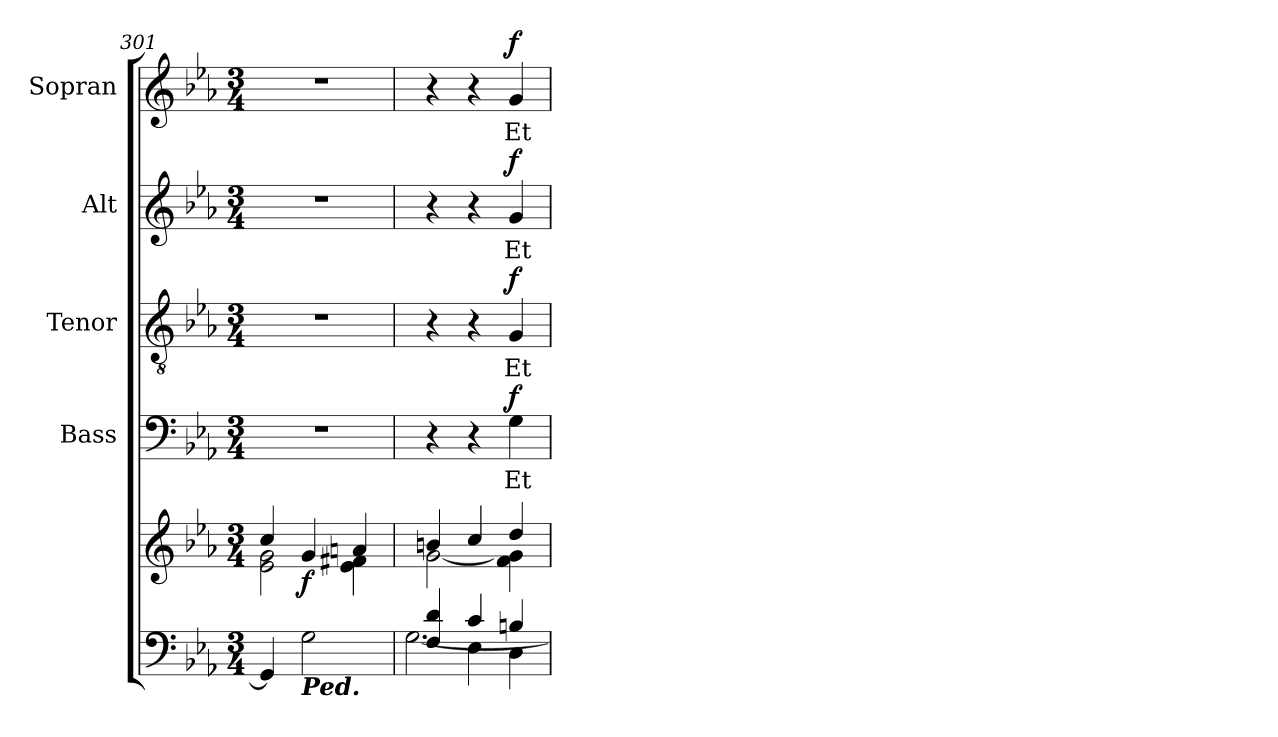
**kern	**kern	**dynam	**kern	**text	**dynam	**kern	**text	**dynam	**kern	**text	**dynam	**kern	**text	**dynam
*part5	*part5	*part5	*part4	*part4	*part4	*part3	*part3	*part3	*part2	*part2	*part2	*part1	*part1	*part1
*staff6	*staff5	*staff5/6	*staff4	*staff4	*staff4	*staff3	*staff3	*staff3	*staff2	*staff2	*staff2	*staff1	*staff1	*staff1
*	*	*	*I"Bass	*	*	*I"Tenor	*	*	*I"Alt	*	*	*I"Sopran	*	*
*	*	*	*I'B.	*	*	*I'T.	*	*	*I'A.	*	*	*I'S.	*	*
*clefF4	*clefG2	*	*clefF4	*	*	*clefGv2	*	*	*clefG2	*	*	*clefG2	*	*
*k[b-e-a-]	*k[b-e-a-]	*	*k[b-e-a-]	*	*	*k[b-e-a-]	*	*	*k[b-e-a-]	*	*	*k[b-e-a-]	*	*
*E-:	*E-:	*	*E-:	*	*	*E-:	*	*	*E-:	*	*	*E-:	*	*
*M3/4	*M3/4	*	*M3/4	*	*	*M3/4	*	*	*M3/4	*	*	*M3/4	*	*
=301	=301	=301	=301	=301	=301	=301	=301	=301	=301	=301	=301	=301	=301	=301
*	*^	*	*	*	*	*	*	*	*	*	*	*	*	*
4GG/]	4cc/	2e-\ 2g\	.	2.r	.	.	2.r	.	.	2.r	.	.	2.r	.	.
!LO:TX:b:Bi:t=Ped.	!	!	!	!	!	!	!	!	!	!	!	!	!	!	!
!	!	!	!LO:DY:b	!	!	!	!	!	!	!	!	!	!	!	!
2G\	4g/	.	f	.	.	.	.	.	.	.	.	.	.	.	.
.	4an/	4e-\ 4f#X\	.	.	.	.	.	.	.	.	.	.	.	.	.
=302	=302	=302	=302	=302	=302	=302	=302	=302	=302	=302	=302	=302	=302	=302	=302
*^	*	*	*	*	*	*	*	*	*	*	*	*	*	*	*
*	*^	*	*	*	*	*	*	*	*	*	*	*	*	*	*	*
4F/ 4d/	[<2.G\	4ryy	4bn/	[<2g\	.	4r	.	.	4r	.	.	4r	.	.	4r	.	.
4c/	.	4E-\	4cc/	.	.	4r	.	.	4r	.	.	4r	.	.	4r	.	.
!	!	!	!	!	!	!	!LO:LY:b	!LO:DY:a	!	!LO:LY:b	!LO:DY:a	!	!LO:LY:b	!LO:DY:a	!	!LO:LY:b	!LO:DY:a
4Bn/	.	4D\	4dd/	4f\ 4g\]	.	4G\	Et	f	4G/	Et	f	4g/	Et	f	4g/	Et	f
*v	*v	*v	*	*	*	*	*	*	*	*	*	*	*	*	*	*	*
*	*v	*v	*	*	*	*	*	*	*	*	*	*	*	*	*
=	=	=	=	=	=	=	=	=	=	=	=	=	=	=
*-	*-	*-	*-	*-	*-	*-	*-	*-	*-	*-	*-	*-	*-	*-
